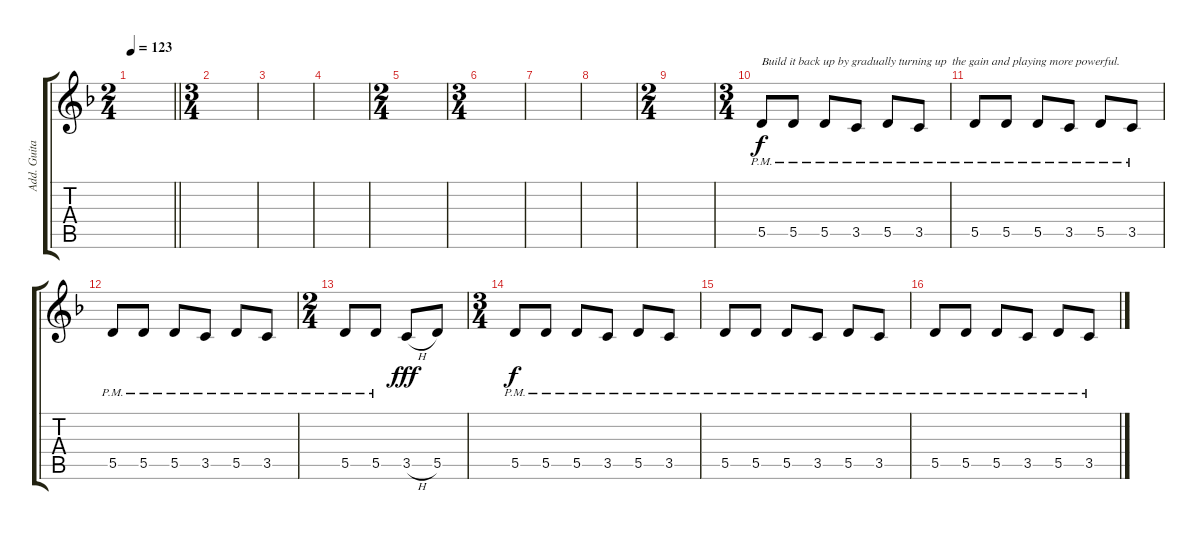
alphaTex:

\track ("Add. Guitar" "Add. Guita") {instrument electricguitarmuted}
\staff {score tabs}
\tuning (E4 B3 G3 D3 A2 D2) {hide}
\ts (2 4)
\tempo 123
\clef g2
\barLineRight lightlight
\ks dminor
|
\ts (3 4)
|
|
|
\ts (2 4)
|
\ts (3 4)
|
|
|
\ts (2 4)
|
\ts (3 4)
5.5{pm}.8{txt "Build it back up by gradually turning up" volume 10} 5.5{pm}.8 5.5{pm}.8 3.5{pm}.8 5.5{pm}.8 3.5{pm}.8{txt "           the gain and playing more powerful."} |
5.5{pm}.8 5.5{pm}.8 5.5{pm}.8 3.5{pm}.8 5.5{pm}.8 3.5{pm}.8 |
5.5{pm}.8 5.5{pm}.8 5.5{pm}.8 3.5{pm}.8 5.5{pm}.8 3.5{pm}.8 |
\ts (2 4)
5.5{pm}.8 5.5{pm}.8 3.5{h}.8{dy fff} 5.5.8 |
\ts (3 4)
5.5{pm}.8{dy f} 5.5{pm}.8 5.5{pm}.8 3.5{pm}.8 5.5{pm}.8 3.5{pm}.8 |
5.5{pm}.8 5.5{pm}.8 5.5{pm}.8 3.5{pm}.8 5.5{pm}.8 3.5{pm}.8 |
5.5{pm}.8 5.5{pm}.8 5.5{pm}.8 3.5{pm}.8 5.5{pm}.8 3.5{pm}.8
